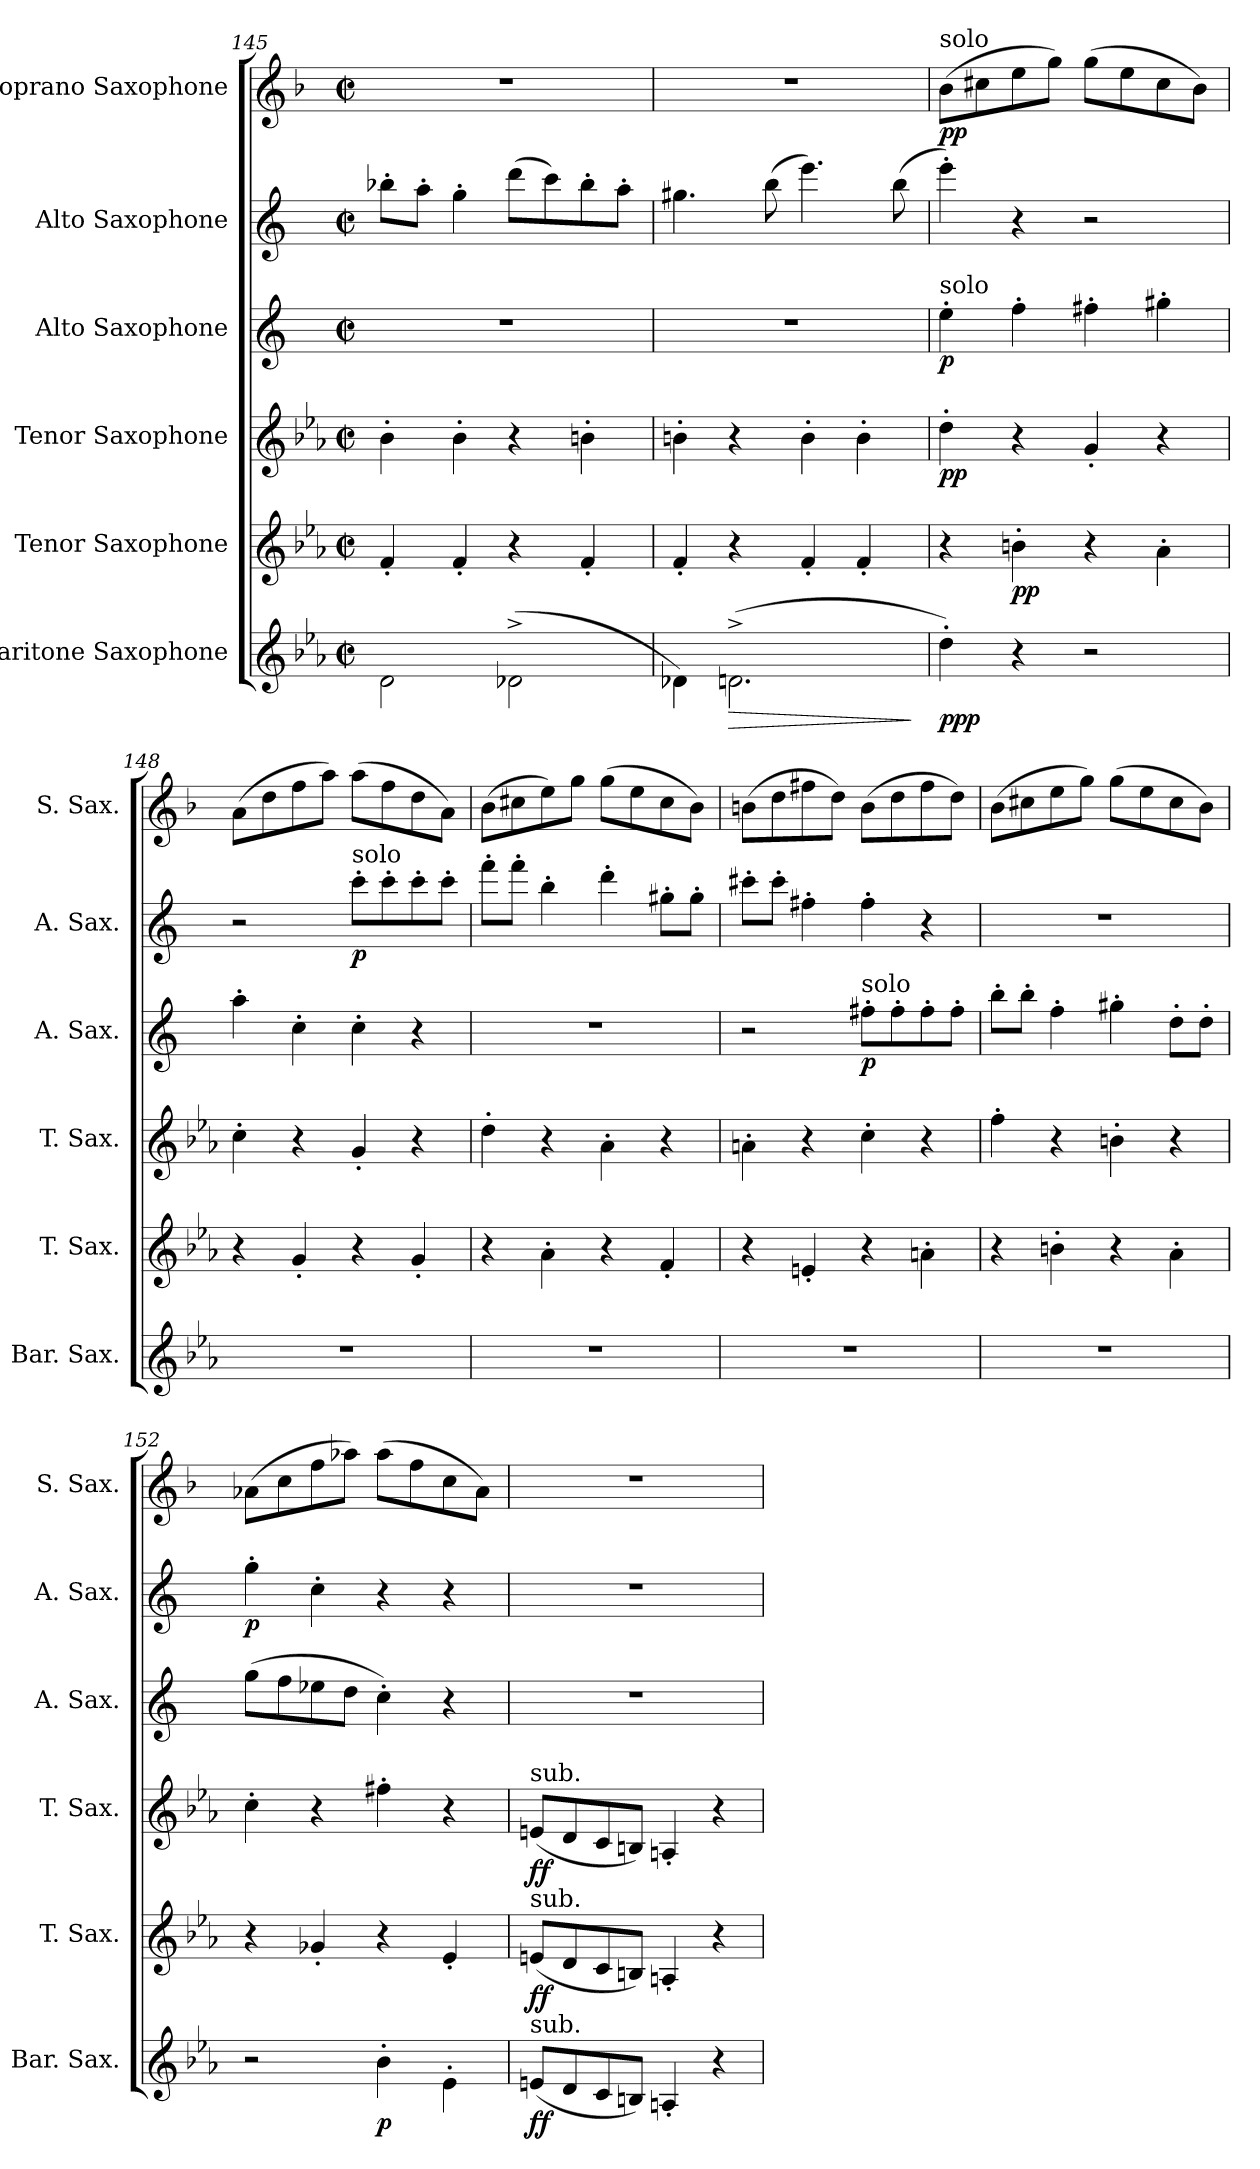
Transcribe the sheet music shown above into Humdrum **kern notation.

**kern	**dynam	**kern	**dynam	**kern	**dynam	**kern	**dynam	**kern	**dynam	**kern	**dynam
*part6	*part6	*part5	*part5	*part4	*part4	*part3	*part3	*part2	*part2	*part1	*part1
*staff6	*staff6	*staff5	*staff5	*staff4	*staff4	*staff3	*staff3	*staff2	*staff2	*staff1	*staff1
*I"Baritone Saxophone	*	*I"Tenor Saxophone	*	*I"Tenor Saxophone	*	*I"Alto Saxophone	*	*I"Alto Saxophone	*	*I"Soprano Saxophone	*
*I'Bar. Sax.	*	*I'T. Sax.	*	*I'T. Sax.	*	*I'A. Sax.	*	*I'A. Sax.	*	*I'S. Sax.	*
*clefG2	*	*clefG2	*	*clefG2	*	*clefG2	*	*clefG2	*	*clefG2	*
*ITrd12c21	*	*ITrd8c14	*	*ITrd8c14	*	*ITrd5c9	*	*ITrd5c9	*	*ITrd1c2	*
*k[b-e-a-]	*	*k[b-e-a-]	*	*k[b-e-a-]	*	*k[b-e-a-]	*	*k[b-e-a-]	*	*k[b-e-a-]	*
*M2/2	*	*M2/2	*	*M2/2	*	*M2/2	*	*M2/2	*	*M2/2	*
*met(c|)	*	*met(c|)	*	*met(c|)	*	*met(c|)	*	*met(c|)	*	*met(c|)	*
=145	=145	=145	=145	=145	=145	=145	=145	=145	=145	=145	=145
2D\	.	4F'/	.	4B-'\	.	1r	.	8dd-X'\L	.	1r	.
.	.	.	.	.	.	.	.	8cc'\J	.	.	.
.	.	4F'/	.	4B-'\	.	.	.	4b-'\	.	.	.
(>2D-X^\	.	4r	.	4r	.	.	.	(>8ff\L	.	.	.
.	.	.	.	.	.	.	.	8ee-\)	.	.	.
.	.	4F'/	.	4Bn'\	.	.	.	8dd-'\	.	.	.
.	.	.	.	.	.	.	.	8cc'\J	.	.	.
=146	=146	=146	=146	=146	=146	=146	=146	=146	=146	=146	=146
4D-X\)	.	4F'/	.	4Bn'\	.	1r	.	4.bn\	.	1r	.
!	!LO:HP:b	!	!	!	!	!	!	!	!	!	!
(>2.Dn^\	>	4r	.	4r	.	.	.	.	.	.	.
.	.	.	.	.	.	.	.	(>8dd\	.	.	.
.	.	4F'/	.	4B'\	.	.	.	4.gg\)	.	.	.
.	.	4F'/	.	4B'\	.	.	.	.	.	.	.
.	.	.	.	.	.	.	.	(>8dd\	.	.	.
.	]	.	.	.	.	.	.	.	.	.	.
=147	=147	=147	=147	=147	=147	=147	=147	=147	=147	=147	=147
!	!	!	!	!	!	!	!	!	!	!LO:TX:a:t=solo	!
!	!	!	!	!	!	!LO:TX:a:t=solo	!	!	!	!	!
!	!LO:DY:b	!	!	!	!LO:DY:b	!	!LO:DY:b	!	!	!	!LO:DY:b
4d'\)	ppp	4r	.	4d'\	pp	4g'\	p	4gg'\)	.	(>8a-\L	pp
.	.	.	.	.	.	.	.	.	.	8bn\	.
!	!	!	!LO:DY:b	!	!	!	!	!	!	!	!
4r	.	4Bn'\	pp	4r	.	4a-'\	.	4r	.	8dd\	.
.	.	.	.	.	.	.	.	.	.	8ff\J)	.
2r	.	4r	.	4G'/	.	4an'\	.	2r	.	(>8ff\L	.
.	.	.	.	.	.	.	.	.	.	8dd\	.
.	.	4A-'\	.	4r	.	4bn'\	.	.	.	8b\	.
.	.	.	.	.	.	.	.	.	.	8a-\J)	.
!!LO:LB:g=z
=148	=148	=148	=148	=148	=148	=148	=148	=148	=148	=148	=148
1r	.	4r	.	4c'\	.	4cc'\	.	2r	.	(>8g\L	.
.	.	.	.	.	.	.	.	.	.	8cc\	.
.	.	4G'/	.	4r	.	4e-'\	.	.	.	8ee-\	.
.	.	.	.	.	.	.	.	.	.	8gg\J)	.
!	!	!	!	!	!	!	!	!LO:TX:a:t=solo	!	!	!
!	!	!	!	!	!	!	!	!	!LO:DY:b	!	!
.	.	4r	.	4G'/	.	4e-'\	.	8ee-'\L	p	(>8gg\L	.
.	.	.	.	.	.	.	.	8ee-'\	.	8ee-\	.
.	.	4G'/	.	4r	.	4r	.	8ee-'\	.	8cc\	.
.	.	.	.	.	.	.	.	8ee-'\J	.	8g\J)	.
=149	=149	=149	=149	=149	=149	=149	=149	=149	=149	=149	=149
1r	.	4r	.	4d'\	.	1r	.	8aa-'\L	.	(>8a-\L	.
.	.	.	.	.	.	.	.	8aa-'\J	.	8bn\	.
.	.	4A-'\	.	4r	.	.	.	4dd'\	.	8dd\)	.
.	.	.	.	.	.	.	.	.	.	8ff\J	.
.	.	4r	.	4A-'\	.	.	.	4ff'\	.	(>8ff\L	.
.	.	.	.	.	.	.	.	.	.	8dd\	.
.	.	4F'/	.	4r	.	.	.	8bn'\L	.	8b\	.
.	.	.	.	.	.	.	.	8b'\J	.	8a-\J)	.
=150	=150	=150	=150	=150	=150	=150	=150	=150	=150	=150	=150
1r	.	4r	.	4An'\	.	2r	.	8een'\L	.	(>8an\L	.
.	.	.	.	.	.	.	.	8ee'\J	.	8cc\	.
.	.	4En'/	.	4r	.	.	.	4an'\	.	8een\	.
.	.	.	.	.	.	.	.	.	.	8cc\J)	.
!	!	!	!	!	!	!LO:TX:a:t=solo	!	!	!	!	!
!	!	!	!	!	!	!	!LO:DY:b	!	!	!	!
.	.	4r	.	4c'\	.	8an'\L	p	4a'\	.	(>8a\L	.
.	.	.	.	.	.	8a'\	.	.	.	8cc\	.
.	.	4An'\	.	4r	.	8a'\	.	4r	.	8ee\	.
.	.	.	.	.	.	8a'\J	.	.	.	8cc\J)	.
=151	=151	=151	=151	=151	=151	=151	=151	=151	=151	=151	=151
1r	.	4r	.	4f'\	.	8dd'\L	.	1r	.	(>8a-\L	.
.	.	.	.	.	.	8dd'\J	.	.	.	8bn\	.
.	.	4Bn'\	.	4r	.	4a-'\	.	.	.	8dd\	.
.	.	.	.	.	.	.	.	.	.	8ff\J)	.
.	.	4r	.	4Bn'\	.	4bn'\	.	.	.	(>8ff\L	.
.	.	.	.	.	.	.	.	.	.	8dd\	.
.	.	4A-'\	.	4r	.	8f'\L	.	.	.	8b\	.
.	.	.	.	.	.	8f'\J	.	.	.	8a-\J)	.
!!LO:PB:g=z
=152	=152	=152	=152	=152	=152	=152	=152	=152	=152	=152	=152
!	!	!	!	!	!	!	!	!	!LO:DY:b	!	!
2r	.	4r	.	4c'\	.	(>8b-\L	.	4b-'\	p	(>8g-X\L	.
.	.	.	.	.	.	8a-\	.	.	.	8b-\	.
.	.	4G-X'/	.	4r	.	8g-X\	.	4e-'\	.	8ee-\	.
.	.	.	.	.	.	8f\J	.	.	.	8gg-X\J)	.
!	!LO:DY:b	!	!	!	!	!	!	!	!	!	!
4B-'\	p	4r	.	4f#X'\	.	4e-'\)	.	4r	.	(>8gg-\L	.
.	.	.	.	.	.	.	.	.	.	8ee-\	.
4E-'\	.	4E-'/	.	4r	.	4r	.	4r	.	8b-\	.
.	.	.	.	.	.	.	.	.	.	8g-\J)	.
=153	=153	=153	=153	=153	=153	=153	=153	=153	=153	=153	=153
!	!	!	!	!LO:TX:a:t=sub.	!	!	!	!	!	!	!
!	!	!LO:TX:a:t=sub.	!	!	!	!	!	!	!	!	!
!LO:TX:a:t=sub.	!	!	!	!	!	!	!	!	!	!	!
!	!LO:DY:b	!	!LO:DY:b	!	!LO:DY:b	!	!	!	!	!	!
(<8En/L	ff	(<8En/L	ff	(<8En/L	ff	1r	.	1r	.	1r	.
8D/	.	8D/	.	8D/	.	.	.	.	.	.	.
8C/	.	8C/	.	8C/	.	.	.	.	.	.	.
8BBn/J)	.	8BBn/J)	.	8BBn/J)	.	.	.	.	.	.	.
4AAn'/	.	4AAn'/	.	4AAn'/	.	.	.	.	.	.	.
4r	.	4r	.	4r	.	.	.	.	.	.	.
=	=	=	=	=	=	=	=	=	=	=	=
*-	*-	*-	*-	*-	*-	*-	*-	*-	*-	*-	*-
